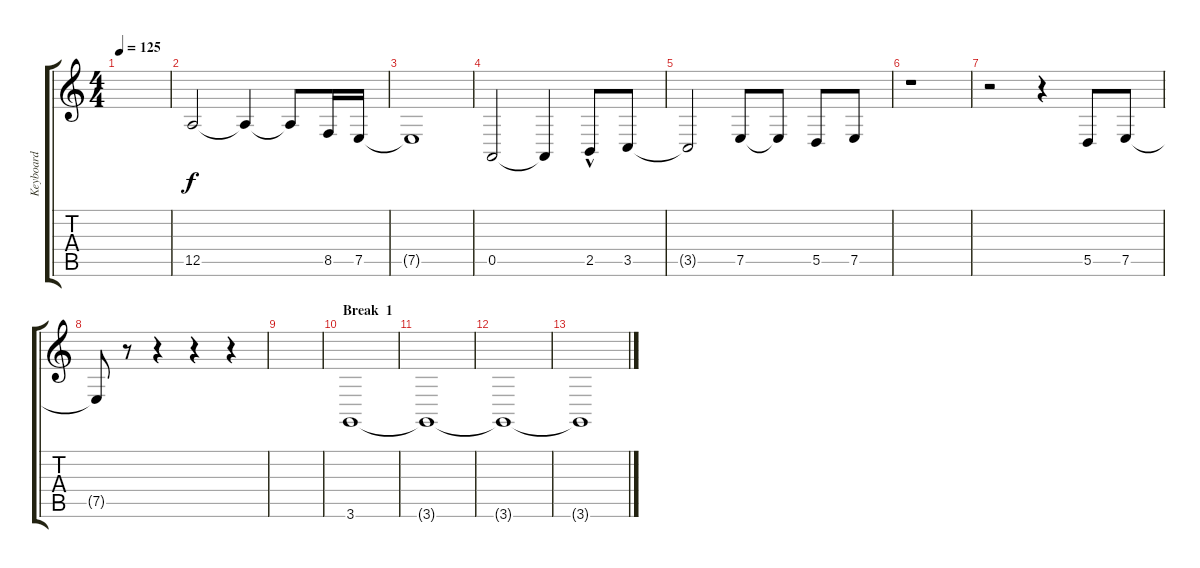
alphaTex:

\track ("Keyboard " "Keyboard ") {instrument synthstrings1}
\staff {score tabs}
\tuning (E4 B3 G3 D3 A2 E2) {hide}
\ts (4 4)
\tempo 125
\clef g2
\ks c
|
12.5.2 12.5{t}.4 12.5{t}.8 8.5.16 7.5.16 |
7.5{t}.1 |
0.5.2 0.5{t}.4 2.5{hac}.8 3.5.8 |
3.5{t}.2 7.5.8 7.5{t}.8 5.5.8 7.5.8 |
r.1 |
r.2 r.4 5.5.8 7.5.8 |
7.5{t}.8 r.8 r.4 r.4 r.4 |
|
\section ("" "Break  1")
3.6.1 |
3.6{t}.1 |
3.6{t}.1{volume 10} |
3.6{t}.1{volume 7}
